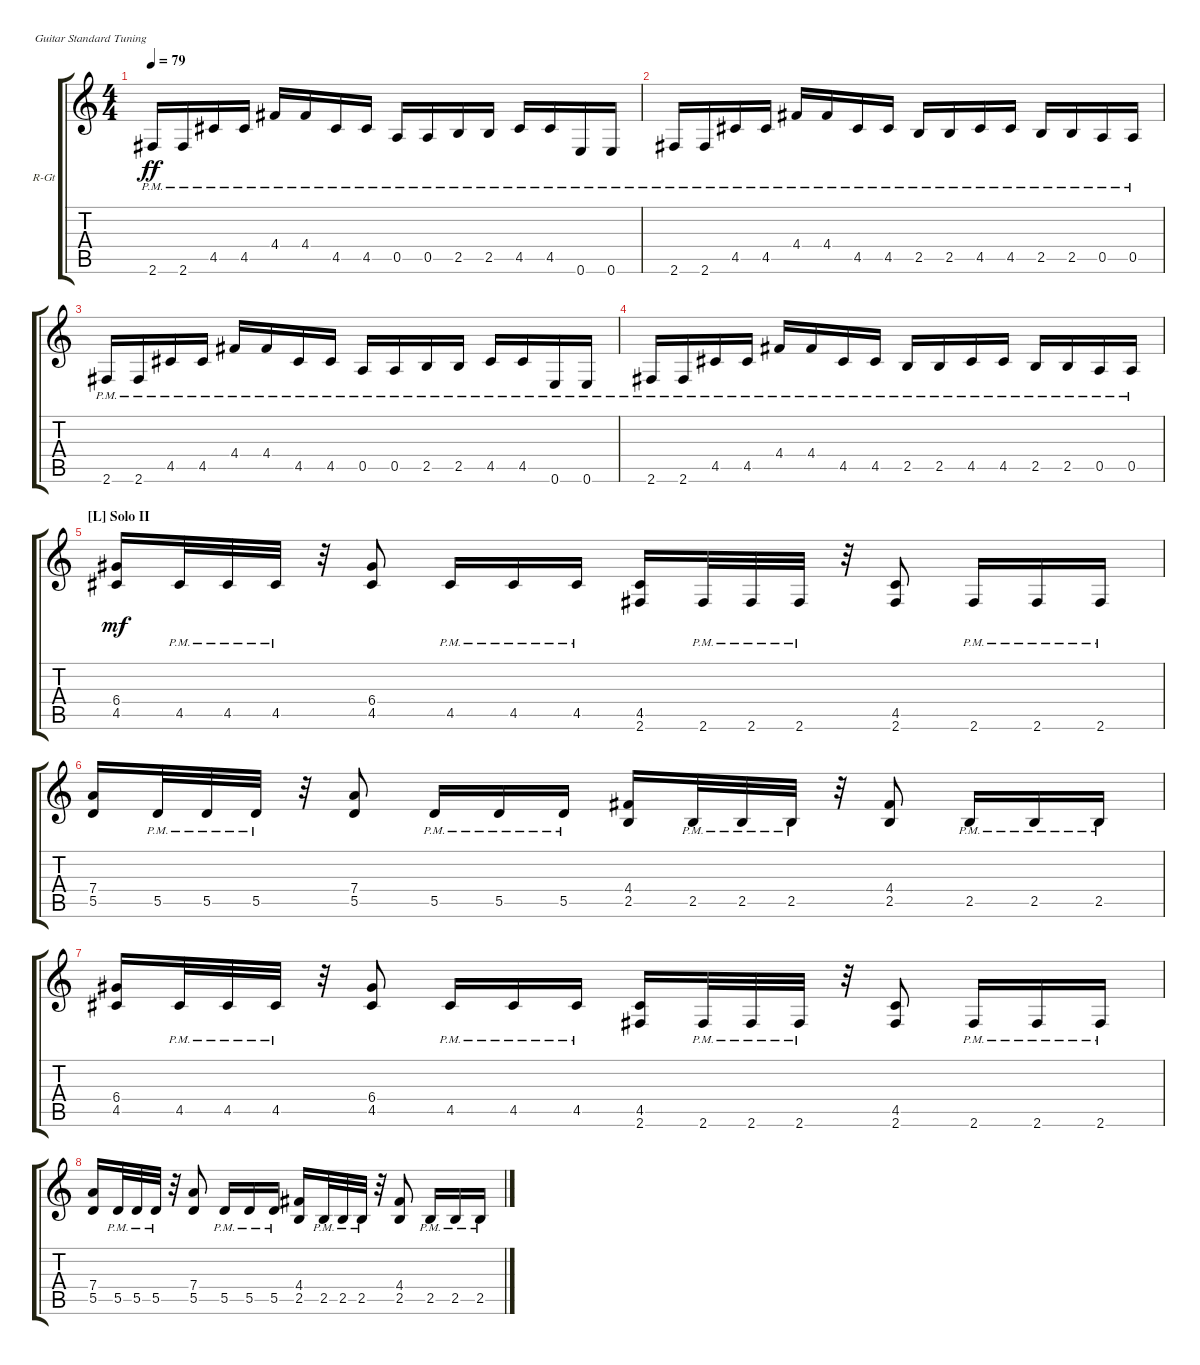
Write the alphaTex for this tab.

\defaultSystemsLayout 4
\bracketExtendMode groupsimilarinstruments
\firstSystemTrackNameOrientation horizontal
\otherSystemsTrackNameOrientation horizontal
\track ("Rhythm Guitar" "R-Gt") {instrument distortionguitar}
\staff {score tabs}
\tuning (E4 B3 G3 D3 A2 E2)
\ts (4 4)
\tempo 79
\clef g2
\ks c
2.6{pm}.16{dy ff} 2.6{pm}.16 4.5{pm}.16 4.5{pm}.16 4.4{pm}.16 4.4{pm}.16 4.5{pm}.16 4.5{pm}.16 0.5{pm}.16 0.5{pm}.16 2.5{pm}.16 2.5{pm}.16 4.5{pm}.16 4.5{pm}.16 0.6{pm}.16 0.6{pm}.16 |
2.6{pm}.16 2.6{pm}.16 4.5{pm}.16 4.5{pm}.16 4.4{pm}.16 4.4{pm}.16 4.5{pm}.16 4.5{pm}.16 2.5{pm}.16 2.5{pm}.16 4.5{pm}.16 4.5{pm}.16 2.5{pm}.16 2.5{pm}.16 0.5{pm}.16 0.5{pm}.16 |
2.6{pm}.16 2.6{pm}.16 4.5{pm}.16 4.5{pm}.16 4.4{pm}.16 4.4{pm}.16 4.5{pm}.16 4.5{pm}.16 0.5{pm}.16 0.5{pm}.16 2.5{pm}.16 2.5{pm}.16 4.5{pm}.16 4.5{pm}.16 0.6{pm}.16 0.6{pm}.16 |
2.6{pm}.16 2.6{pm}.16 4.5{pm}.16 4.5{pm}.16 4.4{pm}.16 4.4{pm}.16 4.5{pm}.16 4.5{pm}.16 2.5{pm}.16 2.5{pm}.16 4.5{pm}.16 4.5{pm}.16 2.5{pm}.16 2.5{pm}.16 0.5{pm}.16 0.5{pm}.16 |
\section ("L" "Solo II")
(4.5 6.4).16{dy mf beam merge} 4.5{pm}.32 4.5{pm}.32 4.5{pm}.32{beam split} r.32 (4.5 6.4).8{beam split} 4.5{pm}.16 4.5{pm}.16 4.5{pm}.16{beam split} (4.5 2.6).16{beam merge} 2.6{pm}.32 2.6{pm}.32 2.6{pm}.32{beam split} r.32 (4.5 2.6).8{beam split} 2.6{pm}.16{beam merge} 2.6{pm}.16 2.6{pm}.16{beam split} |
(5.5 7.4).16{beam merge} 5.5{pm}.32 5.5{pm}.32 5.5{pm}.32{beam split} r.32 (5.5 7.4).8{beam split} 5.5{pm}.16 5.5{pm}.16 5.5{pm}.16{beam split} (2.5 4.4).16{beam merge} 2.5{pm}.32 2.5{pm}.32 2.5{pm}.32{beam split} r.32 (2.5 4.4).8{beam split} 2.5{pm}.16{beam merge} 2.5{pm}.16{beam merge} 2.5{pm}.16{beam split} |
(4.5 6.4).16{beam merge} 4.5{pm}.32 4.5{pm}.32 4.5{pm}.32{beam split} r.32 (4.5 6.4).8{beam split} 4.5{pm}.16 4.5{pm}.16 4.5{pm}.16{beam split} (4.5 2.6).16{beam merge} 2.6{pm}.32 2.6{pm}.32 2.6{pm}.32{beam split} r.32 (4.5 2.6).8{beam split} 2.6{pm}.16{beam merge} 2.6{pm}.16 2.6{pm}.16{beam split} |
(5.5 7.4).16{beam merge} 5.5{pm}.32 5.5{pm}.32 5.5{pm}.32{beam split} r.32 (5.5 7.4).8{beam split} 5.5{pm}.16 5.5{pm}.16 5.5{pm}.16{beam split} (2.5 4.4).16{beam merge} 2.5{pm}.32 2.5{pm}.32 2.5{pm}.32{beam split} r.32 (2.5 4.4).8{beam split} 2.5{pm}.16{beam merge} 2.5{pm}.16{beam merge} 2.5{pm}.16{beam split}
